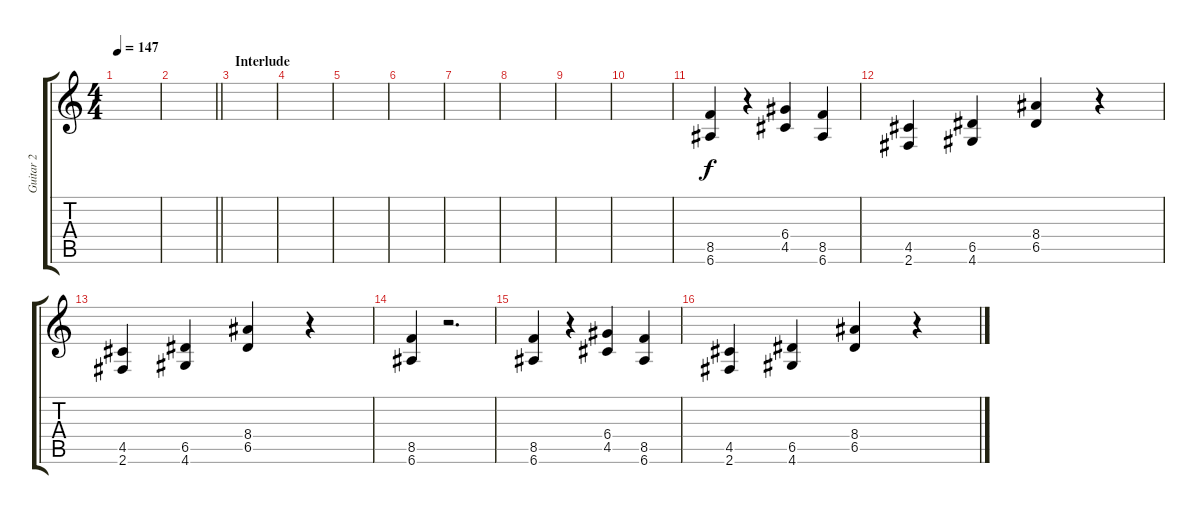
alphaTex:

\track ("Guitar 2" "Guitar 2") {instrument overdrivenguitar}
\staff {score tabs}
\tuning (E4 B3 G3 D3 A2 E2) {hide}
\ts (4 4)
\tempo 147
\clef g2
\ks c
|
\barLineRight lightlight
|
\section ("" "Interlude")
|
|
|
|
|
|
|
|
(8.5 6.6).4 r.4 (6.4 4.5).4 (8.5 6.6).4 |
(4.5 2.6).4 (6.5 4.6).4 (8.4 6.5).4 r.4 |
(4.5 2.6).4 (6.5 4.6).4 (8.4 6.5).4 r.4 |
(8.5 6.6).4 r.2{d} |
(8.5 6.6).4 r.4 (6.4 4.5).4 (8.5 6.6).4 |
(4.5 2.6).4 (6.5 4.6).4 (8.4 6.5).4 r.4
